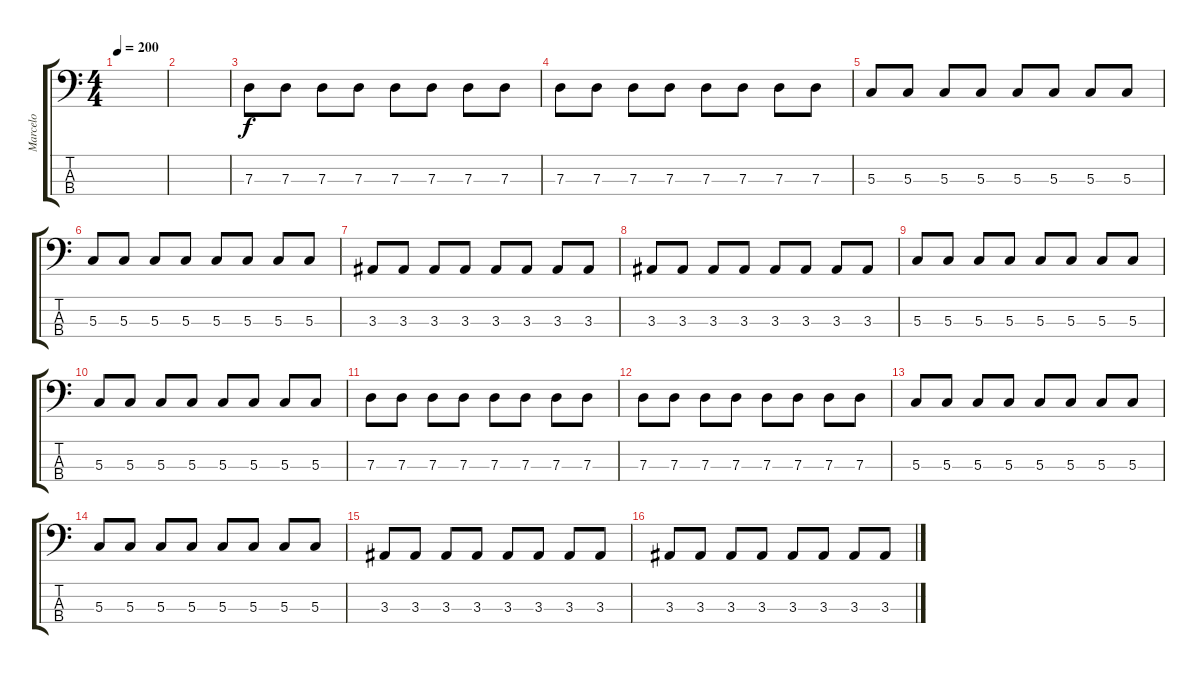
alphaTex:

\track ("Marcelo" "Marcelo") {instrument electricbassfinger}
\staff {score tabs}
\tuning (F2 C2 G1 D1) {hide}
\ts (4 4)
\tempo 200
\clef f4
\ks c
|
|
7.3.8 7.3.8 7.3.8 7.3.8 7.3.8 7.3.8 7.3.8 7.3.8 |
7.3.8 7.3.8 7.3.8 7.3.8 7.3.8 7.3.8 7.3.8 7.3.8 |
5.3.8 5.3.8 5.3.8 5.3.8 5.3.8 5.3.8 5.3.8 5.3.8 |
5.3.8 5.3.8 5.3.8 5.3.8 5.3.8 5.3.8 5.3.8 5.3.8 |
3.3.8 3.3.8 3.3.8 3.3.8 3.3.8 3.3.8 3.3.8 3.3.8 |
3.3.8 3.3.8 3.3.8 3.3.8 3.3.8 3.3.8 3.3.8 3.3.8 |
5.3.8 5.3.8 5.3.8 5.3.8 5.3.8 5.3.8 5.3.8 5.3.8 |
5.3.8 5.3.8 5.3.8 5.3.8 5.3.8 5.3.8 5.3.8 5.3.8 |
7.3.8 7.3.8 7.3.8 7.3.8 7.3.8 7.3.8 7.3.8 7.3.8 |
7.3.8 7.3.8 7.3.8 7.3.8 7.3.8 7.3.8 7.3.8 7.3.8 |
5.3.8 5.3.8 5.3.8 5.3.8 5.3.8 5.3.8 5.3.8 5.3.8 |
5.3.8 5.3.8 5.3.8 5.3.8 5.3.8 5.3.8 5.3.8 5.3.8 |
3.3.8 3.3.8 3.3.8 3.3.8 3.3.8 3.3.8 3.3.8 3.3.8 |
3.3.8 3.3.8 3.3.8 3.3.8 3.3.8 3.3.8 3.3.8 3.3.8
